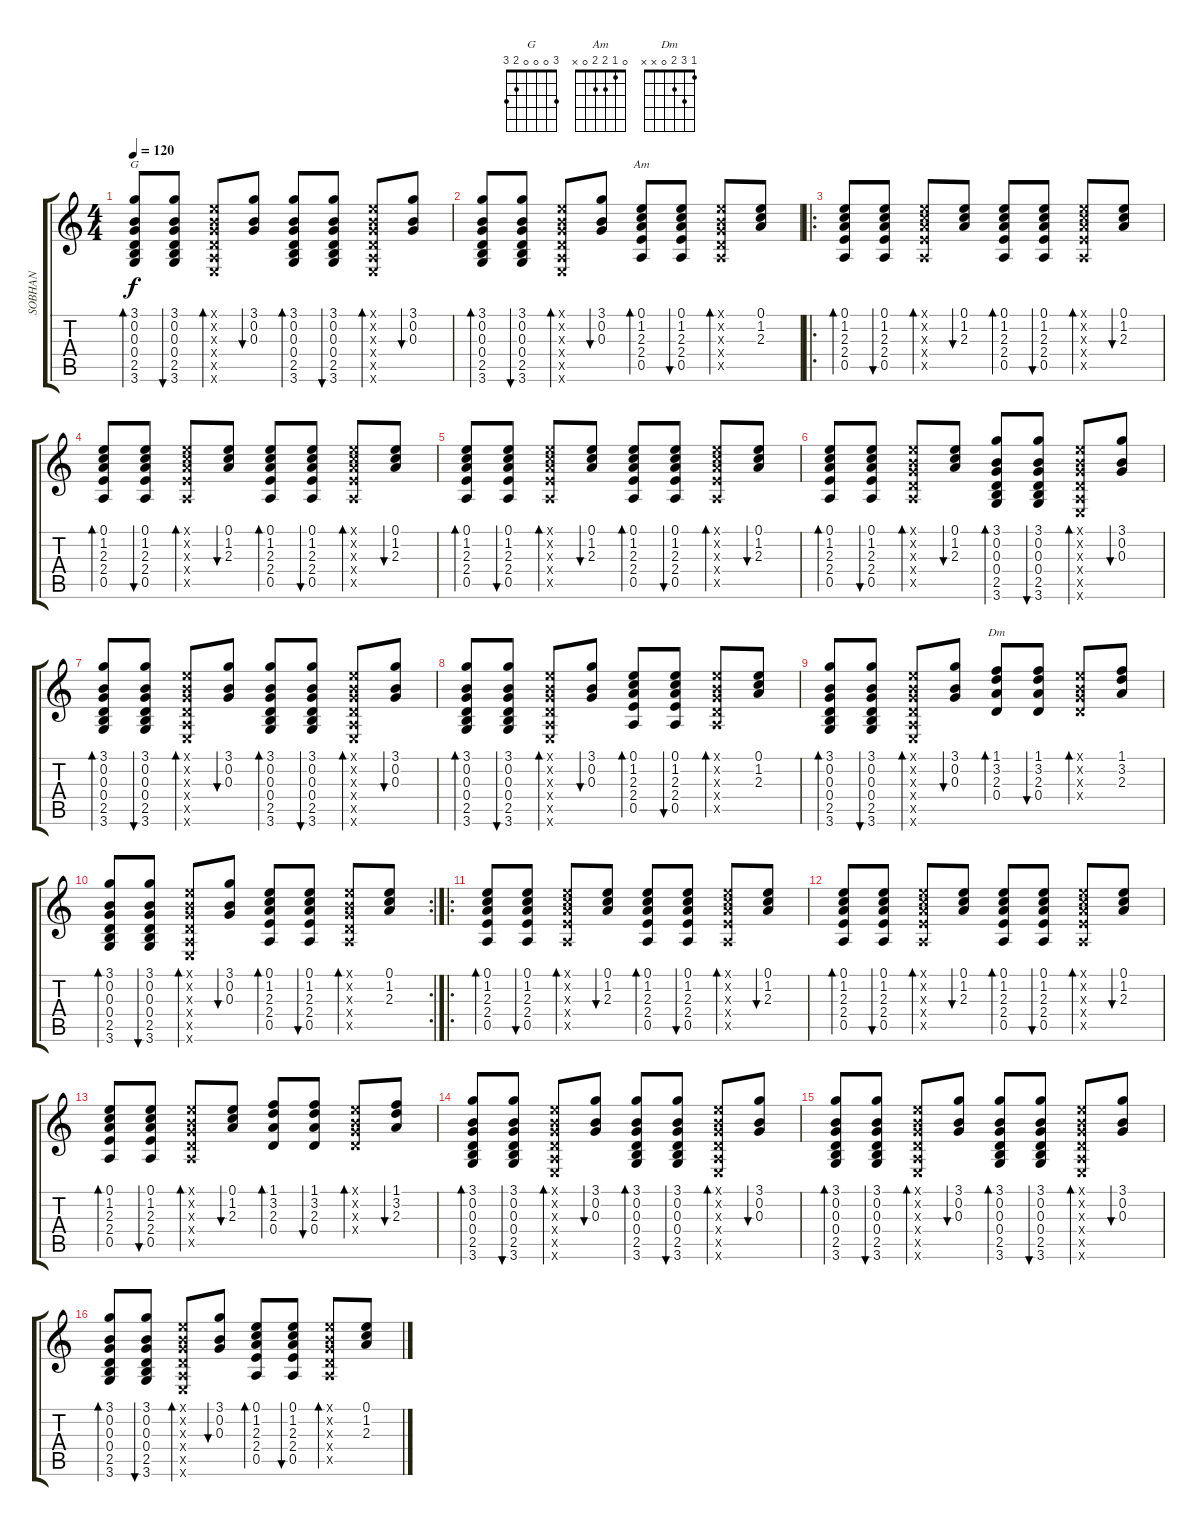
\track ("SOBHAN" "SOBHAN") {instrument acousticguitarnylon}
\staff {score tabs}
\tuning (E4 B3 G3 D3 A2 E2) {hide}
\chord ("G" 3 0 0 0 2 3)
\chord ("Am" 0 1 2 2 0 x)
\chord ("Dm" 1 3 2 0 x x)
\ts (4 4)
\tempo 120
\clef g2
\ks c
(3.1 0.2 0.3 0.4 2.5 3.6).8{bd 30 ch "G" dy f} (3.1 0.2 0.3 0.4 2.5 3.6).8{bu 30} (0.1{x} 0.2{x} 0.3{x} 0.4{x} 0.5{x} 0.6{x}).8{bd 30} (3.1 0.2 0.3).8{bu 30} (3.1 0.2 0.3 0.4 2.5 3.6).8{bd 30} (3.1 0.2 0.3 0.4 2.5 3.6).8{bu 30} (0.1{x} 0.2{x} 0.3{x} 0.4{x} 0.5{x} 0.6{x}).8{bd 30} (3.1 0.2 0.3).8{bu 30} |
(3.1 0.2 0.3 0.4 2.5 3.6).8{bd 30} (3.1 0.2 0.3 0.4 2.5 3.6).8{bu 30} (0.1{x} 0.2{x} 0.3{x} 0.4{x} 0.5{x} 0.6{x}).8{bd 30} (3.1 0.2 0.3).8{bu 30} (0.1 1.2 2.3 2.4 0.5).8{bd 30 ch "Am"} (0.1 1.2 2.3 2.4 0.5).8{bu 30} (0.1{x} 0.2{x} 0.3{x} 0.4{x} 0.5{x}).8{bd 30} (0.1 1.2 2.3).8 |
\ro
(0.1 1.2 2.3 2.4 0.5).8{bd 30} (0.1 1.2 2.3 2.4 0.5).8{bu 30} (0.1{x} 1.2{x} 2.3{x} 2.4{x} 0.5{x}).8{bd 30} (0.1 1.2 2.3).8{bu 30} (0.1 1.2 2.3 2.4 0.5).8{bd 30} (0.1 1.2 2.3 2.4 0.5).8{bu 30} (0.1{x} 1.2{x} 2.3{x} 2.4{x} 0.5{x}).8{bd 30} (0.1 1.2 2.3).8{bu 30} |
(0.1 1.2 2.3 2.4 0.5).8{bd 30} (0.1 1.2 2.3 2.4 0.5).8{bu 30} (0.1{x} 1.2{x} 2.3{x} 2.4{x} 0.5{x}).8{bd 30} (0.1 1.2 2.3).8{bu 30} (0.1 1.2 2.3 2.4 0.5).8{bd 30} (0.1 1.2 2.3 2.4 0.5).8{bu 30} (0.1{x} 1.2{x} 2.3{x} 2.4{x} 0.5{x}).8{bd 30} (0.1 1.2 2.3).8{bu 30} |
(0.1 1.2 2.3 2.4 0.5).8{bd 30} (0.1 1.2 2.3 2.4 0.5).8{bu 30} (0.1{x} 1.2{x} 2.3{x} 2.4{x} 0.5{x}).8{bd 30} (0.1 1.2 2.3).8{bu 30} (0.1 1.2 2.3 2.4 0.5).8{bd 30} (0.1 1.2 2.3 2.4 0.5).8{bu 30} (0.1{x} 1.2{x} 2.3{x} 2.4{x} 0.5{x}).8{bd 30} (0.1 1.2 2.3).8{bu 30} |
(0.1 1.2 2.3 2.4 0.5).8{bd 30} (0.1 1.2 2.3 2.4 0.5).8{bu 30} (0.1{x} 0.2{x} 0.3{x} 0.4{x} 0.5{x}).8{bd 30} (0.1 1.2 2.3).8{bu 30} (3.1 0.2 0.3 0.4 2.5 3.6).8{bd 30} (3.1 0.2 0.3 0.4 2.5 3.6).8{bu 30} (0.1{x} 0.2{x} 0.3{x} 0.4{x} 0.5{x} 0.6{x}).8{bd 30} (3.1 0.2 0.3).8{bu 30} |
(3.1 0.2 0.3 0.4 2.5 3.6).8{bd 30} (3.1 0.2 0.3 0.4 2.5 3.6).8{bu 30} (0.1{x} 0.2{x} 0.3{x} 0.4{x} 0.5{x} 0.6{x}).8{bd 30} (3.1 0.2 0.3).8{bu 30} (3.1 0.2 0.3 0.4 2.5 3.6).8{bd 30} (3.1 0.2 0.3 0.4 2.5 3.6).8{bu 30} (0.1{x} 0.2{x} 0.3{x} 0.4{x} 0.5{x} 0.6{x}).8{bd 30} (3.1 0.2 0.3).8{bu 30} |
(3.1 0.2 0.3 0.4 2.5 3.6).8{bd 30} (3.1 0.2 0.3 0.4 2.5 3.6).8{bu 30} (0.1{x} 0.2{x} 0.3{x} 0.4{x} 0.5{x} 0.6{x}).8{bd 30} (3.1 0.2 0.3).8{bu 30} (0.1 1.2 2.3 2.4 0.5).8{bd 30} (0.1 1.2 2.3 2.4 0.5).8{bu 30} (0.1{x} 0.2{x} 0.3{x} 0.4{x} 0.5{x}).8{bd 30} (0.1 1.2 2.3).8 |
(3.1 0.2 0.3 0.4 2.5 3.6).8{bd 30} (3.1 0.2 0.3 0.4 2.5 3.6).8{bu 30} (0.1{x} 0.2{x} 0.3{x} 0.4{x} 0.5{x} 0.6{x}).8{bd 30} (3.1 0.2 0.3).8{bu 30} (1.1 3.2 2.3 0.4).8{bd 30 ch "Dm"} (1.1 3.2 2.3 0.4).8{bu 30} (0.1{x} 0.2{x} 0.3{x} 0.4{x}).8{bd 30} (1.1 3.2 2.3).8 |
\rc 2
(3.1 0.2 0.3 0.4 2.5 3.6).8{bd 30} (3.1 0.2 0.3 0.4 2.5 3.6).8{bu 30} (0.1{x} 0.2{x} 0.3{x} 0.4{x} 0.5{x} 0.6{x}).8{bd 30} (3.1 0.2 0.3).8{bu 30} (0.1 1.2 2.3 2.4 0.5).8{bd 30} (0.1 1.2 2.3 2.4 0.5).8{bu 30} (0.1{x} 0.2{x} 0.3{x} 0.4{x} 0.5{x}).8{bd 30} (0.1 1.2 2.3).8 |
\ro
(0.1 1.2 2.3 2.4 0.5).8{bd 30} (0.1 1.2 2.3 2.4 0.5).8{bu 30} (0.1{x} 1.2{x} 2.3{x} 2.4{x} 0.5{x}).8{bd 30} (0.1 1.2 2.3).8{bu 30} (0.1 1.2 2.3 2.4 0.5).8{bd 30} (0.1 1.2 2.3 2.4 0.5).8{bu 30} (0.1{x} 1.2{x} 2.3{x} 2.4{x} 0.5{x}).8{bd 30} (0.1 1.2 2.3).8{bu 30} |
(0.1 1.2 2.3 2.4 0.5).8{bd 30} (0.1 1.2 2.3 2.4 0.5).8{bu 30} (0.1{x} 1.2{x} 2.3{x} 2.4{x} 0.5{x}).8{bd 30} (0.1 1.2 2.3).8{bu 30} (0.1 1.2 2.3 2.4 0.5).8{bd 30} (0.1 1.2 2.3 2.4 0.5).8{bu 30} (0.1{x} 1.2{x} 2.3{x} 2.4{x} 0.5{x}).8{bd 30} (0.1 1.2 2.3).8{bu 30} |
(0.1 1.2 2.3 2.4 0.5).8{bd 30} (0.1 1.2 2.3 2.4 0.5).8{bu 30} (0.1{x} 0.2{x} 0.3{x} 0.4{x} 0.5{x}).8{bd 30} (0.1 1.2 2.3).8{bu 30} (1.1 3.2 2.3 0.4).8{bd 30} (1.1 3.2 2.3 0.4).8{bu 30} (0.1{x} 0.2{x} 0.3{x} 0.4{x}).8{bd 30} (1.1 3.2 2.3).8{bu 30} |
(3.1 0.2 0.3 0.4 2.5 3.6).8{bd 30} (3.1 0.2 0.3 0.4 2.5 3.6).8{bu 30} (0.1{x} 0.2{x} 0.3{x} 0.4{x} 0.5{x} 0.6{x}).8{bd 30} (3.1 0.2 0.3).8{bu 30} (3.1 0.2 0.3 0.4 2.5 3.6).8{bd 30} (3.1 0.2 0.3 0.4 2.5 3.6).8{bu 30} (0.1{x} 0.2{x} 0.3{x} 0.4{x} 0.5{x} 0.6{x}).8{bd 30} (3.1 0.2 0.3).8{bu 30} |
(3.1 0.2 0.3 0.4 2.5 3.6).8{bd 30} (3.1 0.2 0.3 0.4 2.5 3.6).8{bu 30} (0.1{x} 0.2{x} 0.3{x} 0.4{x} 0.5{x} 0.6{x}).8{bd 30} (3.1 0.2 0.3).8{bu 30} (3.1 0.2 0.3 0.4 2.5 3.6).8{bd 30} (3.1 0.2 0.3 0.4 2.5 3.6).8{bu 30} (0.1{x} 0.2{x} 0.3{x} 0.4{x} 0.5{x} 0.6{x}).8{bd 30} (3.1 0.2 0.3).8{bu 30} |
(3.1 0.2 0.3 0.4 2.5 3.6).8{bd 30} (3.1 0.2 0.3 0.4 2.5 3.6).8{bu 30} (0.1{x} 0.2{x} 0.3{x} 0.4{x} 0.5{x} 0.6{x}).8{bd 30} (3.1 0.2 0.3).8{bu 30} (0.1 1.2 2.3 2.4 0.5).8{bd 30} (0.1 1.2 2.3 2.4 0.5).8{bu 30} (0.1{x} 0.2{x} 0.3{x} 0.4{x} 0.5{x}).8{bd 30} (0.1 1.2 2.3).8
